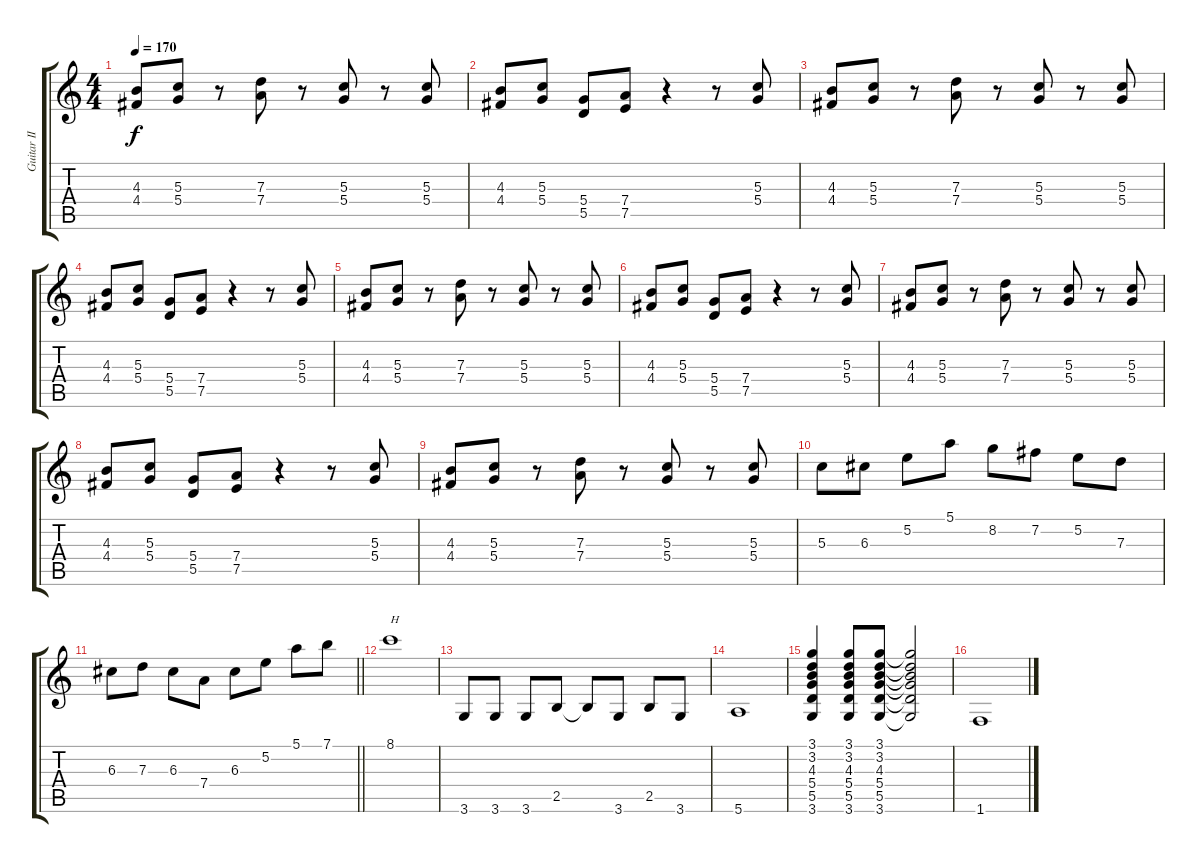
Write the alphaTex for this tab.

\track ("Guitar II" "Guitar II") {instrument distortionguitar}
\staff {score tabs}
\tuning (E4 B3 G3 D3 A2 E2) {hide}
\ts (4 4)
\tempo 170
\clef g2
\ks c
(4.3 4.4).8{dy f} (5.3 5.4).8 r.8 (7.3 7.4).8 r.8 (5.3 5.4).8 r.8 (5.3 5.4).8 |
(4.3 4.4).8 (5.3 5.4).8 (5.4 5.5).8 (7.4 7.5).8 r.4 r.8 (5.3 5.4).8 |
(4.3 4.4).8 (5.3 5.4).8 r.8 (7.3 7.4).8 r.8 (5.3 5.4).8 r.8 (5.3 5.4).8 |
(4.3 4.4).8 (5.3 5.4).8 (5.4 5.5).8 (7.4 7.5).8 r.4 r.8 (5.3 5.4).8 |
(4.3 4.4).8 (5.3 5.4).8 r.8 (7.3 7.4).8 r.8 (5.3 5.4).8 r.8 (5.3 5.4).8 |
(4.3 4.4).8 (5.3 5.4).8 (5.4 5.5).8 (7.4 7.5).8 r.4 r.8 (5.3 5.4).8 |
(4.3 4.4).8 (5.3 5.4).8 r.8 (7.3 7.4).8 r.8 (5.3 5.4).8 r.8 (5.3 5.4).8 |
(4.3 4.4).8 (5.3 5.4).8 (5.4 5.5).8 (7.4 7.5).8 r.4 r.8 (5.3 5.4).8 |
(4.3 4.4).8 (5.3 5.4).8 r.8 (7.3 7.4).8 r.8 (5.3 5.4).8 r.8 (5.3 5.4).8 |
5.3.8 6.3.8 5.2.8 5.1.8 8.2.8 7.2.8 5.2.8 7.3.8 |
\barLineRight lightlight
6.3.8 7.3.8 6.3.8 7.4.8 6.3.8 5.2.8 5.1.8 7.1.8 |
8.1.1{txt "H"} |
3.6.8 3.6.8 3.6.8 2.5.8 2.5{t}.8 3.6.8 2.5.8 3.6.8 |
5.6.1 |
(3.1 3.2 4.3 5.4 5.5 3.6).4 (3.1 3.2 4.3 5.4 5.5 3.6).8 (3.1 3.2 4.3 5.4 5.5 3.6).8 (3.1{t} 3.2{t} 4.3{t} 5.4{t} 5.5{t} 3.6{t}).2 |
1.6.1
